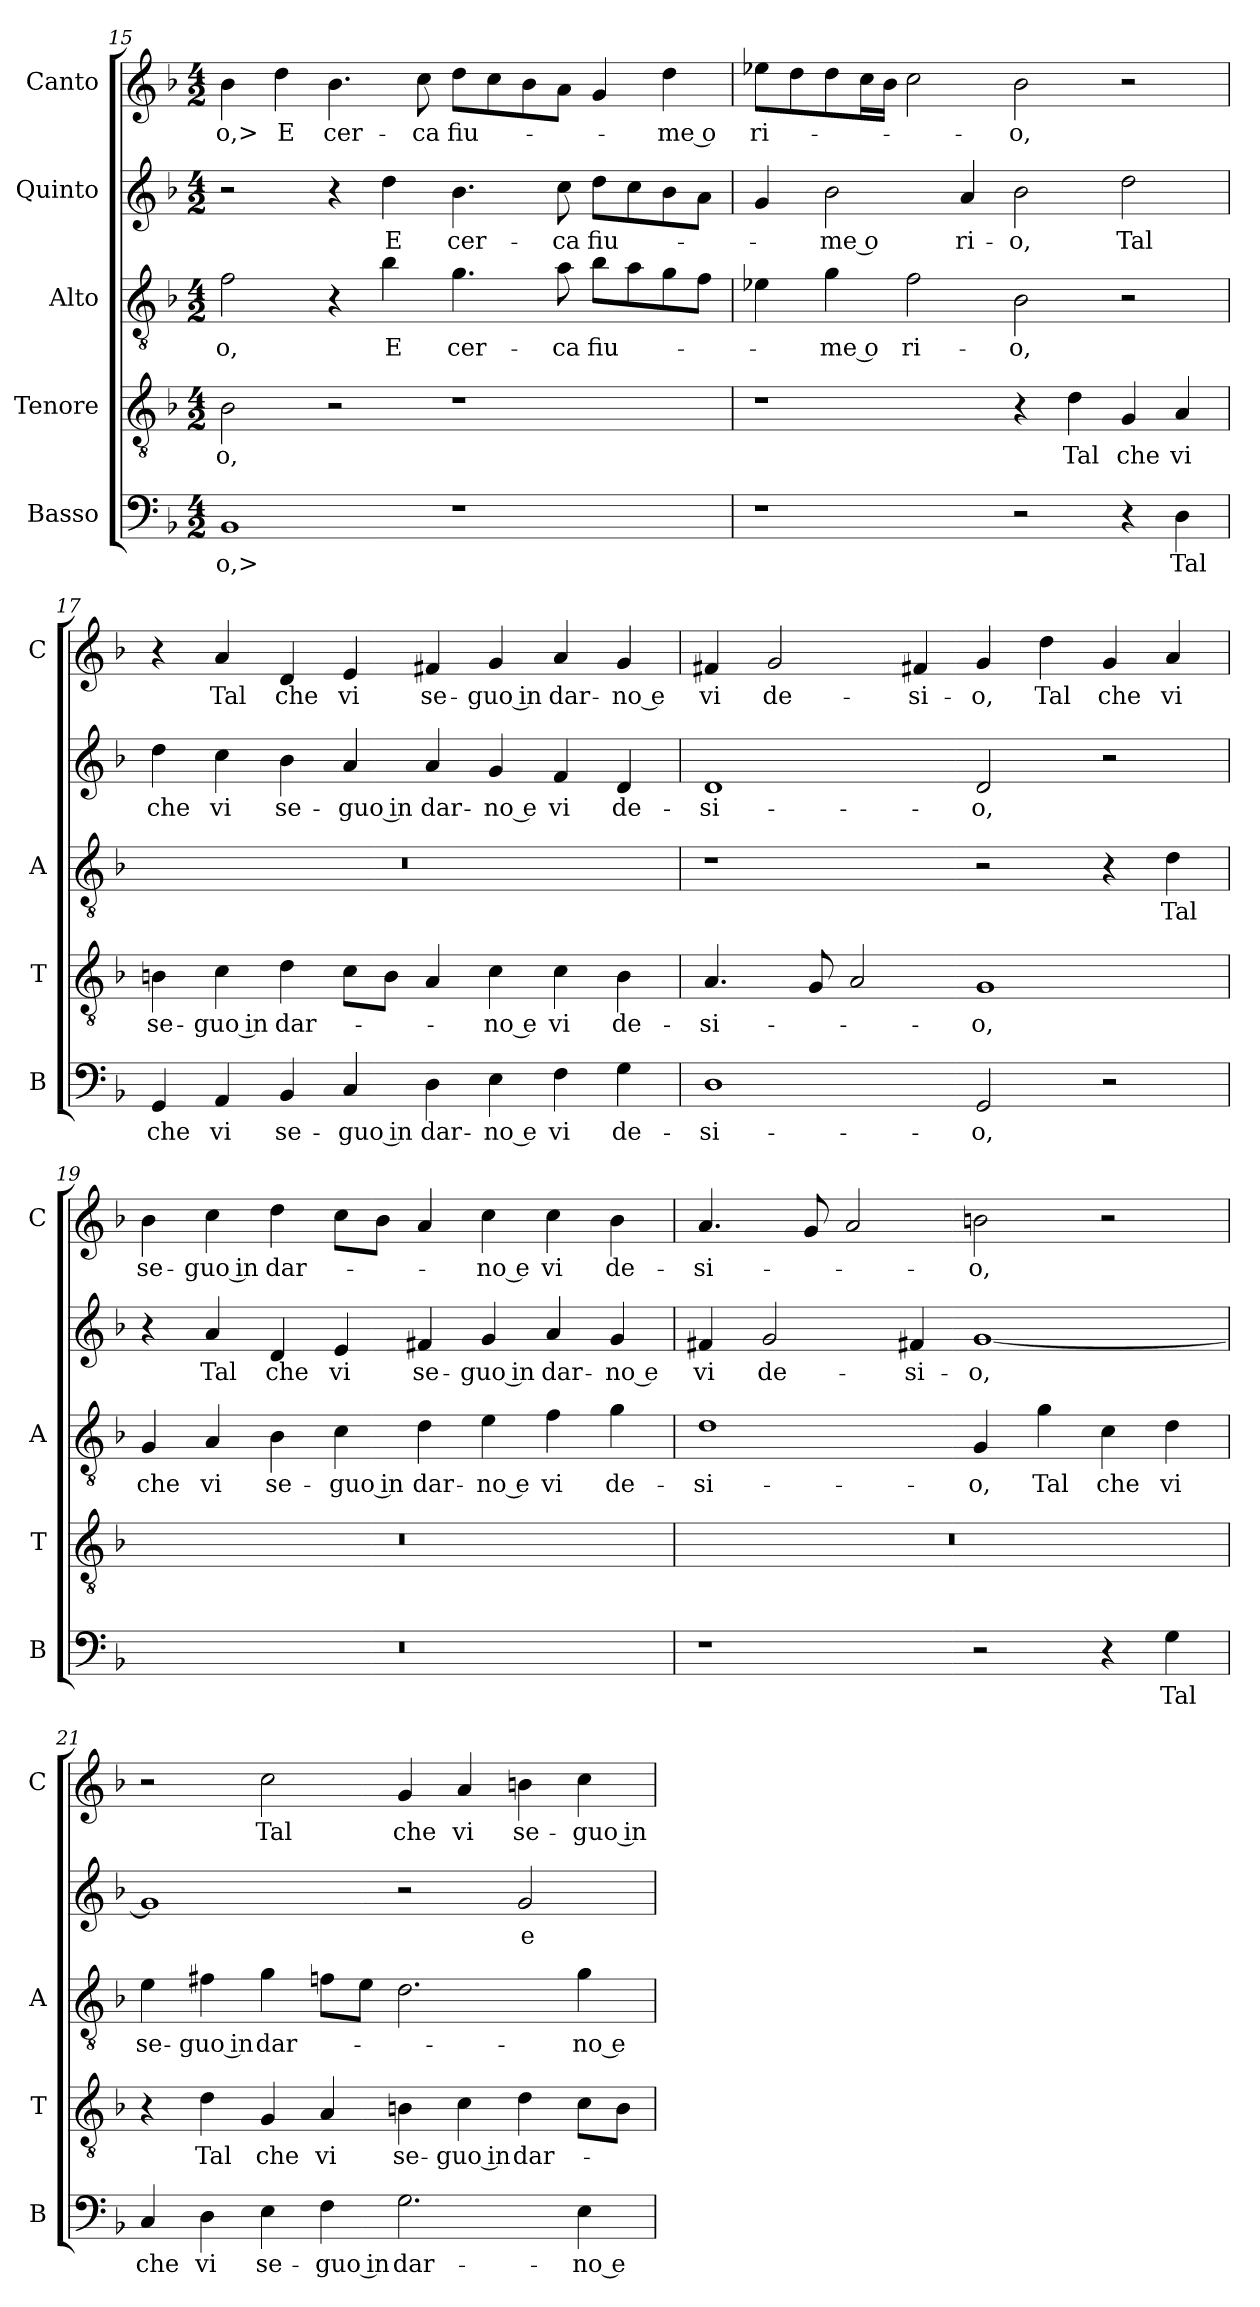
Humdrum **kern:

**kern	**text	**kern	**text	**kern	**text	**kern	**text	**kern	**text
*part5	*part5	*part4	*part4	*part3	*part3	*part2	*part2	*part1	*part1
*staff5	*staff5	*staff4	*staff4	*staff3	*staff3	*staff2	*staff2	*staff1	*staff1
*I"Basso	*	*I"Tenore	*	*I"Alto	*	*I"Quinto	*	*I"Canto	*
*I'B	*	*I'T	*	*I'A	*	*	*	*I'C	*
*clefF4	*	*clefGv2	*	*clefGv2	*	*clefG2	*	*clefG2	*
*k[b-]	*	*k[b-]	*	*k[b-]	*	*k[b-]	*	*k[b-]	*
*M4/2	*	*M4/2	*	*M4/2	*	*M4/2	*	*M4/2	*
=15	=15	=15	=15	=15	=15	=15	=15	=15	=15
1BB-	-o,>	2B-	-o,	2f	-o,	2r	.	4b-	-o,>
.	.	.	.	.	.	.	.	4dd	E
.	.	2r	.	4r	.	4r	.	4.b-	cer-
.	.	.	.	4b-	E	4dd	E	.	.
.	.	.	.	.	.	.	.	8cc	-ca
1r	.	1r	.	4.g	cer-	4.b-	cer-	8ddL	fiu-
.	.	.	.	.	.	.	.	8cc	.
.	.	.	.	.	.	.	.	8b-	.
.	.	.	.	8a	-ca	8cc	-ca	8aJ	.
.	.	.	.	8b-L	fiu-	8ddL	fiu-	4g	.
.	.	.	.	8a	.	8cc	.	.	.
.	.	.	.	8g	.	8b-	.	4dd	-me o
.	.	.	.	8fJ	.	8aJ	.	.	.
=16	=16	=16	=16	=16	=16	=16	=16	=16	=16
1r	.	1r	.	4e-X	.	4g	.	8ee-XL	ri-
.	.	.	.	.	.	.	.	8dd	.
.	.	.	.	4g	-me o	2b-	-me o	8dd	.
.	.	.	.	.	.	.	.	16ccL	.
.	.	.	.	.	.	.	.	16b-JJ	.
.	.	.	.	2f	ri-	.	.	2cc	.
.	.	.	.	.	.	4a	ri-	.	.
2r	.	4r	.	2B-	-o,	2b-	-o,	2b-	-o,
.	.	4d	Tal	.	.	.	.	.	.
4r	.	4G	che	2r	.	2dd	Tal	2r	.
4D	Tal	4A	vi	.	.	.	.	.	.
=17	=17	=17	=17	=17	=17	=17	=17	=17	=17
4GG	che	4Bn	se-	0r	.	4dd	che	4r	.
4AA	vi	4c	-guo in	.	.	4cc	vi	4a	Tal
4BB-	se-	4d	dar-	.	.	4b-	se-	4d	che
4C	-guo in	8cL	.	.	.	4a	-guo in	4e	vi
.	.	8BJ	.	.	.	.	.	.	.
4D	dar-	4A	.	.	.	4a	dar-	4f#X	se-
4E	-no e	4c	-no e	.	.	4g	-no e	4g	-guo in
4F	vi	4c	vi	.	.	4f	vi	4a	dar-
4G	de-	4B	de-	.	.	4d	de-	4g	-no e
=18	=18	=18	=18	=18	=18	=18	=18	=18	=18
1D	-si-	4.A	-si-	1r	.	1d	-si-	4f#X	vi
.	.	.	.	.	.	.	.	2g	de-
.	.	8G	.	.	.	.	.	.	.
.	.	2A	.	.	.	.	.	.	.
.	.	.	.	.	.	.	.	4f#X	-si-
2GG	-o,	1G	-o,	2r	.	2d	-o,	4g	-o,
.	.	.	.	.	.	.	.	4dd	Tal
2r	.	.	.	4r	.	2r	.	4g	che
.	.	.	.	4d	Tal	.	.	4a	vi
=19	=19	=19	=19	=19	=19	=19	=19	=19	=19
0r	.	0r	.	4G	che	4r	.	4b-	se-
.	.	.	.	4A	vi	4a	Tal	4cc	-guo in
.	.	.	.	4B-	se-	4d	che	4dd	dar-
.	.	.	.	4c	-guo in	4e	vi	8ccL	.
.	.	.	.	.	.	.	.	8b-J	.
.	.	.	.	4d	dar-	4f#X	se-	4a	.
.	.	.	.	4e	-no e	4g	-guo in	4cc	-no e
.	.	.	.	4f	vi	4a	dar-	4cc	vi
.	.	.	.	4g	de-	4g	-no e	4b-	de-
=20	=20	=20	=20	=20	=20	=20	=20	=20	=20
1r	.	0r	.	1d	-si-	4f#X	vi	4.a	-si-
.	.	.	.	.	.	2g	de-	.	.
.	.	.	.	.	.	.	.	8g	.
.	.	.	.	.	.	.	.	2a	.
.	.	.	.	.	.	4f#X	-si-	.	.
2r	.	.	.	4G	-o,	[1g	-o,	2bn	-o,
.	.	.	.	4g	Tal	.	.	.	.
4r	.	.	.	4c	che	.	.	2r	.
4G	Tal	.	.	4d	vi	.	.	.	.
=21	=21	=21	=21	=21	=21	=21	=21	=21	=21
4C	che	4r	.	4e	se-	1g]	.	2r	.
4D	vi	4d	Tal	4f#X	-guo in	.	.	.	.
4E	se-	4G	che	4g	dar-	.	.	2cc	Tal
4F	-guo in	4A	vi	8fnL	.	.	.	.	.
.	.	.	.	8eJ	.	.	.	.	.
2.G	dar-	4Bn	se-	2.d	.	2r	.	4g	che
.	.	4c	-guo in	.	.	.	.	4a	vi
.	.	4d	dar-	.	.	2g	e	4bn	se-
4E	-no e	8cL	.	4g	-no e	.	.	4cc	-guo in
.	.	8BJ	.	.	.	.	.	.	.
=	=	=	=	=	=	=	=	=	=
*-	*-	*-	*-	*-	*-	*-	*-	*-	*-
